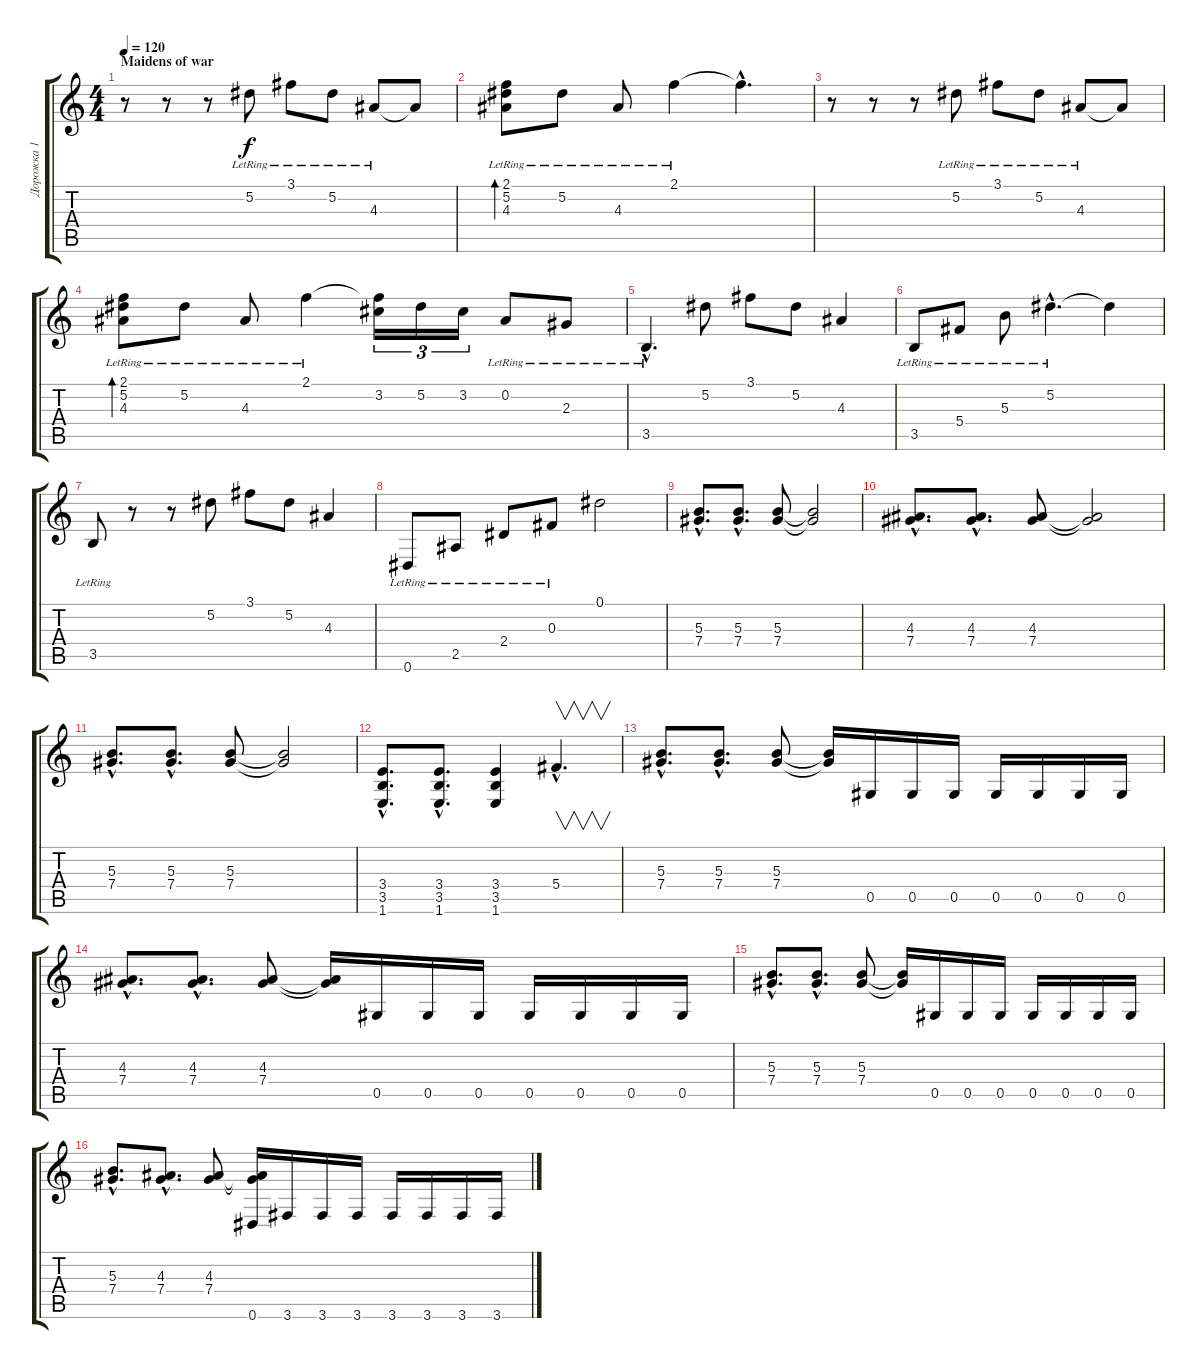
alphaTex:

\track ("Дорожка 1" "Дорожка 1") {instrument distortionguitar}
\staff {score tabs}
\tuning (Eb4 Bb3 Gb3 Db3 Ab2 Eb2) {hide}
\ts (4 4)
\section ("" "Maidens of war")
\tempo 120
\clef g2
\ks c
r.8{dy f instrument acousticguitarnylon} r.8 r.8 5.2{lr}.8 3.1{lr}.8 5.2{lr}.8 4.3{lr}.8 4.3{t}.8 |
(2.1{lr} 5.2 4.3{lr}).8{bd 480} 5.2{lr}.8 4.3{lr}.8 2.1{lr}.4 2.1{hac t}.4{d} |
r.8 r.8 r.8 5.2{lr}.8 3.1{lr}.8 5.2{lr}.8 4.3{lr}.8 4.3{t}.8 |
(2.1{lr} 5.2 4.3{lr}).8{bd 480} 5.2{lr}.8 4.3{lr}.8 2.1{lr}.4 (2.1{t} 3.2).16{tu (3 2)} 5.2.16{tu (3 2)} 3.2.16{tu (3 2)} 0.2{lr}.8 2.3{lr}.8 |
3.5{hac lr}.4{d} 5.2.8 3.1.8 5.2.8 4.3.4 |
3.5{lr}.8 5.4{lr}.8 5.3{lr}.8 5.2{hac lr}.4{d} 5.2{t}.4 |
3.5{lr}.8 r.8 r.8 5.2.8 3.1.8 5.2.8 4.3.4 |
0.6{lr}.8 2.5{lr}.8 2.4{lr}.8 0.3{lr}.8 0.1.2 |
(5.3{hac} 7.4{hac}).8{d instrument distortionguitar} (5.3{hac} 7.4{hac}).8{d} (5.3 7.4).8 (5.3{t} 7.4{t}).2 |
(4.3{hac} 7.4{hac}).8{d} (4.3{hac} 7.4{hac}).8{d} (4.3 7.4).8 (4.3{t} 7.4{t}).2 |
(5.3{hac} 7.4{hac}).8{d} (5.3{hac} 7.4{hac}).8{d} (5.3 7.4).8 (5.3{t} 7.4{t}).2 |
(3.4{hac} 3.5{hac} 1.6{hac}).8{d} (3.4{hac} 3.5{hac} 1.6{hac}).8{d} (3.4 3.5 1.6).4 5.4{hac}.4{v d instrument guitarharmonics} |
(5.3{hac} 7.4{hac}).8{d instrument distortionguitar} (5.3{hac} 7.4{hac}).8{d} (5.3 7.4).8 (5.3{t} 7.4{t}).16 0.5.16 0.5.16 0.5.16 0.5.16 0.5.16 0.5.16 0.5.16 |
(4.3{hac} 7.4{hac}).8{d} (4.3{hac} 7.4{hac}).8{d} (4.3 7.4).8 (4.3{t} 7.4{t}).16 0.5.16 0.5.16 0.5.16 0.5.16 0.5.16 0.5.16 0.5.16 |
(5.3{hac} 7.4{hac}).8{d} (5.3{hac} 7.4{hac}).8{d} (5.3 7.4).8 (5.3{t} 7.4{t}).16 0.5.16 0.5.16 0.5.16 0.5.16 0.5.16 0.5.16 0.5.16 |
(5.3{hac} 7.4{hac}).8{d} (4.3{hac} 7.4{hac}).8{d} (4.3 7.4).8 (4.3{t} 7.4{t} 0.6).16 3.6.16 3.6.16 3.6.16 3.6.16 3.6.16 3.6.16 3.6.16
